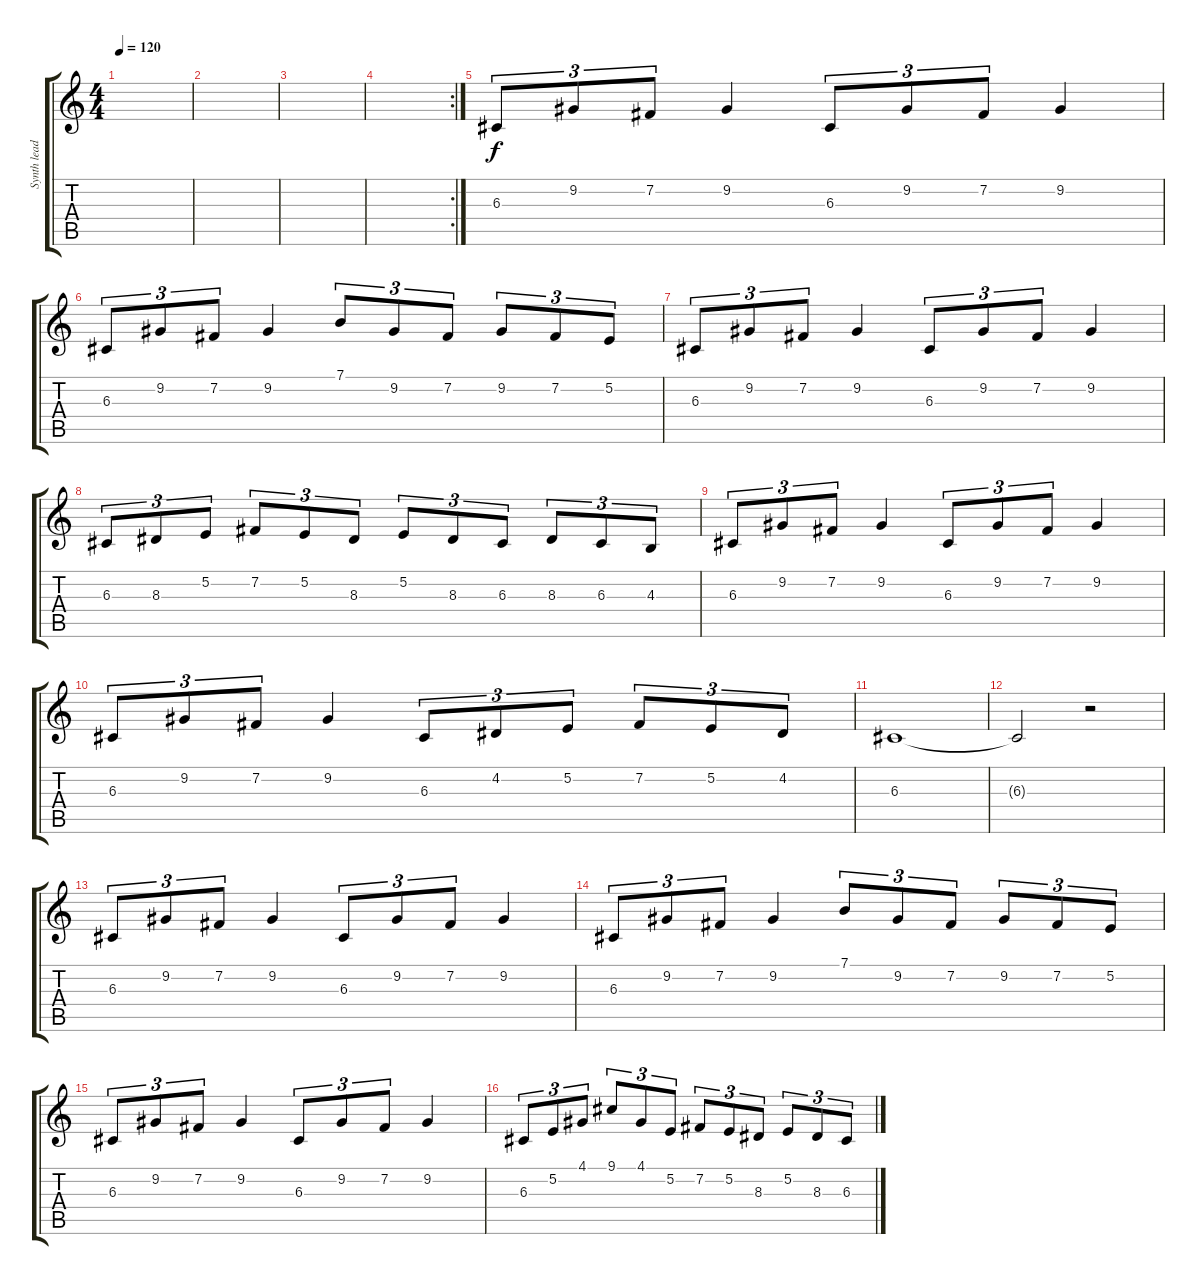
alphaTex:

\track ("Synth lead" "Synth lead") {instrument lead3calliope}
\staff {score tabs}
\tuning (E4 B3 G3 D3 A2 E2) {hide}
\ts (4 4)
\tempo 120
\clef g2
\ks c
|
|
|
\rc 2
|
6.3.8{tu (3 2) volume 16 instrument lead3calliope} 9.2.8{tu (3 2)} 7.2.8{tu (3 2)} 9.2.4 6.3.8{tu (3 2)} 9.2.8{tu (3 2)} 7.2.8{tu (3 2)} 9.2.4 |
6.3.8{tu (3 2)} 9.2.8{tu (3 2)} 7.2.8{tu (3 2)} 9.2.4 7.1.8{tu (3 2)} 9.2.8{tu (3 2)} 7.2.8{tu (3 2)} 9.2.8{tu (3 2)} 7.2.8{tu (3 2)} 5.2.8{tu (3 2)} |
6.3.8{tu (3 2)} 9.2.8{tu (3 2)} 7.2.8{tu (3 2)} 9.2.4 6.3.8{tu (3 2)} 9.2.8{tu (3 2)} 7.2.8{tu (3 2)} 9.2.4 |
6.3.8{tu (3 2)} 8.3.8{tu (3 2)} 5.2.8{tu (3 2)} 7.2.8{tu (3 2)} 5.2.8{tu (3 2)} 8.3.8{tu (3 2)} 5.2.8{tu (3 2)} 8.3.8{tu (3 2)} 6.3.8{tu (3 2)} 8.3.8{tu (3 2)} 6.3.8{tu (3 2)} 4.3.8{tu (3 2)} |
6.3.8{tu (3 2)} 9.2.8{tu (3 2)} 7.2.8{tu (3 2)} 9.2.4 6.3.8{tu (3 2)} 9.2.8{tu (3 2)} 7.2.8{tu (3 2)} 9.2.4 |
6.3.8{tu (3 2)} 9.2.8{tu (3 2)} 7.2.8{tu (3 2)} 9.2.4 6.3.8{tu (3 2)} 4.2.8{tu (3 2)} 5.2.8{tu (3 2)} 7.2.8{tu (3 2)} 5.2.8{tu (3 2)} 4.2.8{tu (3 2)} |
6.3.1 |
6.3{t}.2 r.2 |
6.3.8{tu (3 2)} 9.2.8{tu (3 2)} 7.2.8{tu (3 2)} 9.2.4 6.3.8{tu (3 2)} 9.2.8{tu (3 2)} 7.2.8{tu (3 2)} 9.2.4 |
6.3.8{tu (3 2)} 9.2.8{tu (3 2)} 7.2.8{tu (3 2)} 9.2.4 7.1.8{tu (3 2)} 9.2.8{tu (3 2)} 7.2.8{tu (3 2)} 9.2.8{tu (3 2)} 7.2.8{tu (3 2)} 5.2.8{tu (3 2)} |
6.3.8{tu (3 2)} 9.2.8{tu (3 2)} 7.2.8{tu (3 2)} 9.2.4 6.3.8{tu (3 2)} 9.2.8{tu (3 2)} 7.2.8{tu (3 2)} 9.2.4 |
6.3.8{tu (3 2)} 5.2.8{tu (3 2)} 4.1.8{tu (3 2)} 9.1.8{tu (3 2)} 4.1.8{tu (3 2)} 5.2.8{tu (3 2)} 7.2.8{tu (3 2)} 5.2.8{tu (3 2)} 8.3.8{tu (3 2)} 5.2.8{tu (3 2)} 8.3.8{tu (3 2)} 6.3.8{tu (3 2)}
